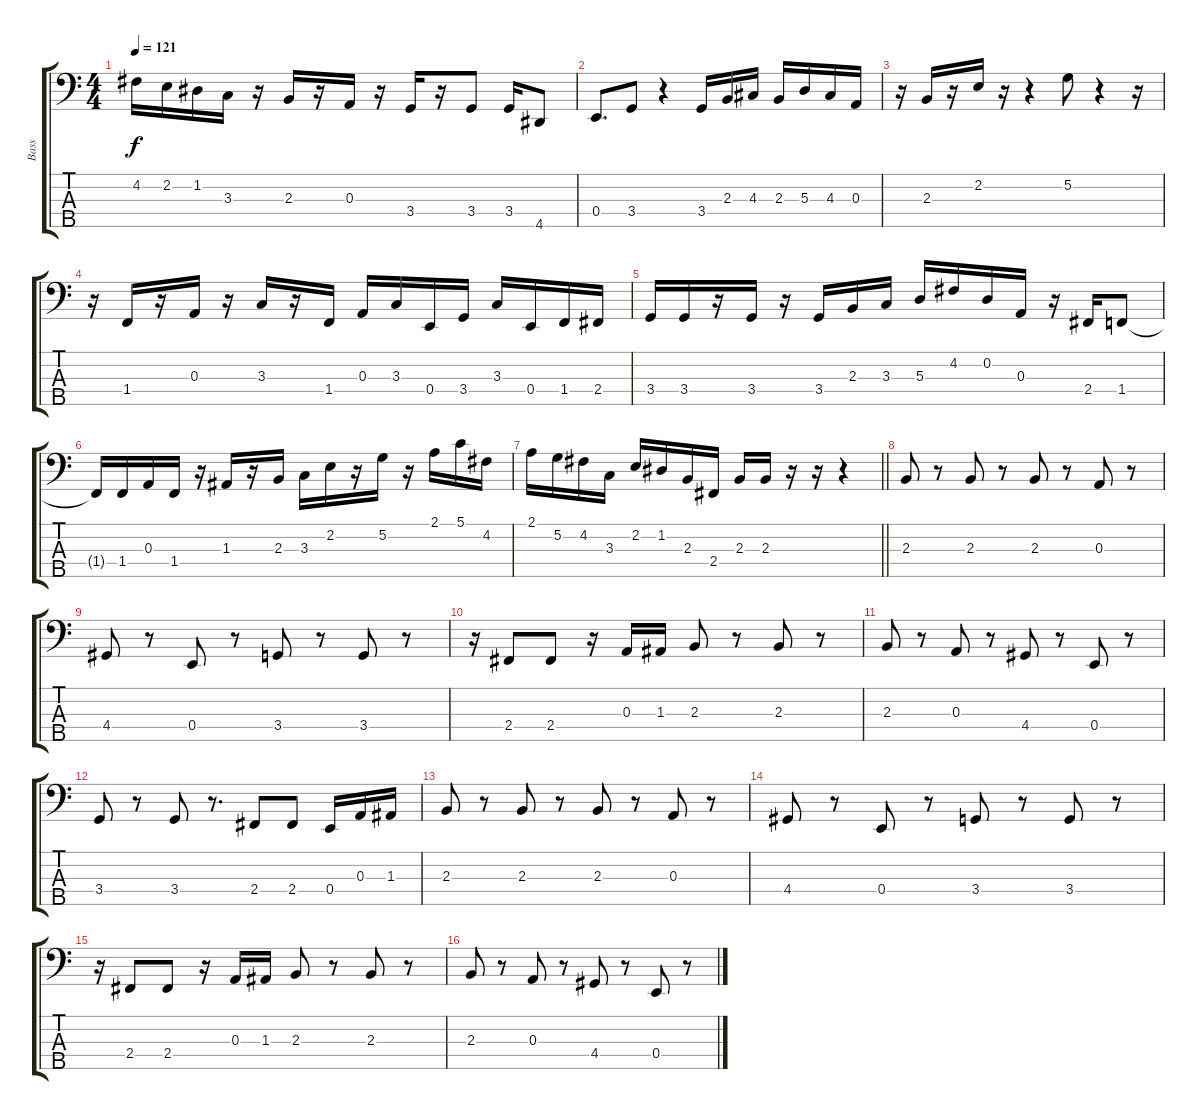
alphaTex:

\track ("Bass" "Bass") {instrument electricbasspick}
\staff {score tabs}
\tuning (G2 D2 A1 E1 B0) {hide}
\ts (4 4)
\tempo 121
\clef f4
\ks c
4.2.16{dy f} 2.2.16 1.2.16 3.3.16 r.16 2.3.16 r.16 0.3.16 r.16 3.4.16 r.16 3.4.8 3.4.16 4.5.8 |
0.4.8{d} 3.4.8 r.4 3.4.16 2.3.16 4.3.16 2.3.16 5.3.16 4.3.16 0.3.16 |
r.16 2.3.16 r.16 2.2.16 r.16 r.4 5.2.8 r.4 r.16 |
r.16 1.4.16 r.16 0.3.16 r.16 3.3.16 r.16 1.4.16 0.3.16 3.3.16 0.4.16 3.4.16 3.3.16 0.4.16 1.4.16 2.4.16 |
3.4.16 3.4.16 r.16 3.4.16 r.16 3.4.16 2.3.16 3.3.16 5.3.16 4.2.16 0.2.16 0.3.16 r.16 2.4.16 1.4.8 |
1.4{t}.16 1.4.16 0.3.16 1.4.16 r.16 1.3.16 r.16 2.3.16 3.3.16 2.2.16 r.16 5.2.16 r.16 2.1.16 5.1.16 4.2.16 |
\barLineRight lightlight
2.1.16 5.2.16 4.2.16 3.3.16 2.2.16 1.2.16 2.3.16 2.4.16 2.3.16 2.3.16 r.16 r.16 r.4 |
\section ("" "")
2.3.8 r.8 2.3.8 r.8 2.3.8 r.8 0.3.8 r.8 |
4.4.8 r.8 0.4.8 r.8 3.4.8 r.8 3.4.8 r.8 |
r.16 2.4.8 2.4.8 r.16 0.3.16 1.3.16 2.3.8 r.8 2.3.8 r.8 |
2.3.8 r.8 0.3.8 r.8 4.4.8 r.8 0.4.8 r.8 |
3.4.8 r.8 3.4.8 r.8{d} 2.4.8 2.4.8 0.4.16 0.3.16 1.3.16 |
2.3.8 r.8 2.3.8 r.8 2.3.8 r.8 0.3.8 r.8 |
4.4.8 r.8 0.4.8 r.8 3.4.8 r.8 3.4.8 r.8 |
r.16 2.4.8 2.4.8 r.16 0.3.16 1.3.16 2.3.8 r.8 2.3.8 r.8 |
2.3.8 r.8 0.3.8 r.8 4.4.8 r.8 0.4.8 r.8
